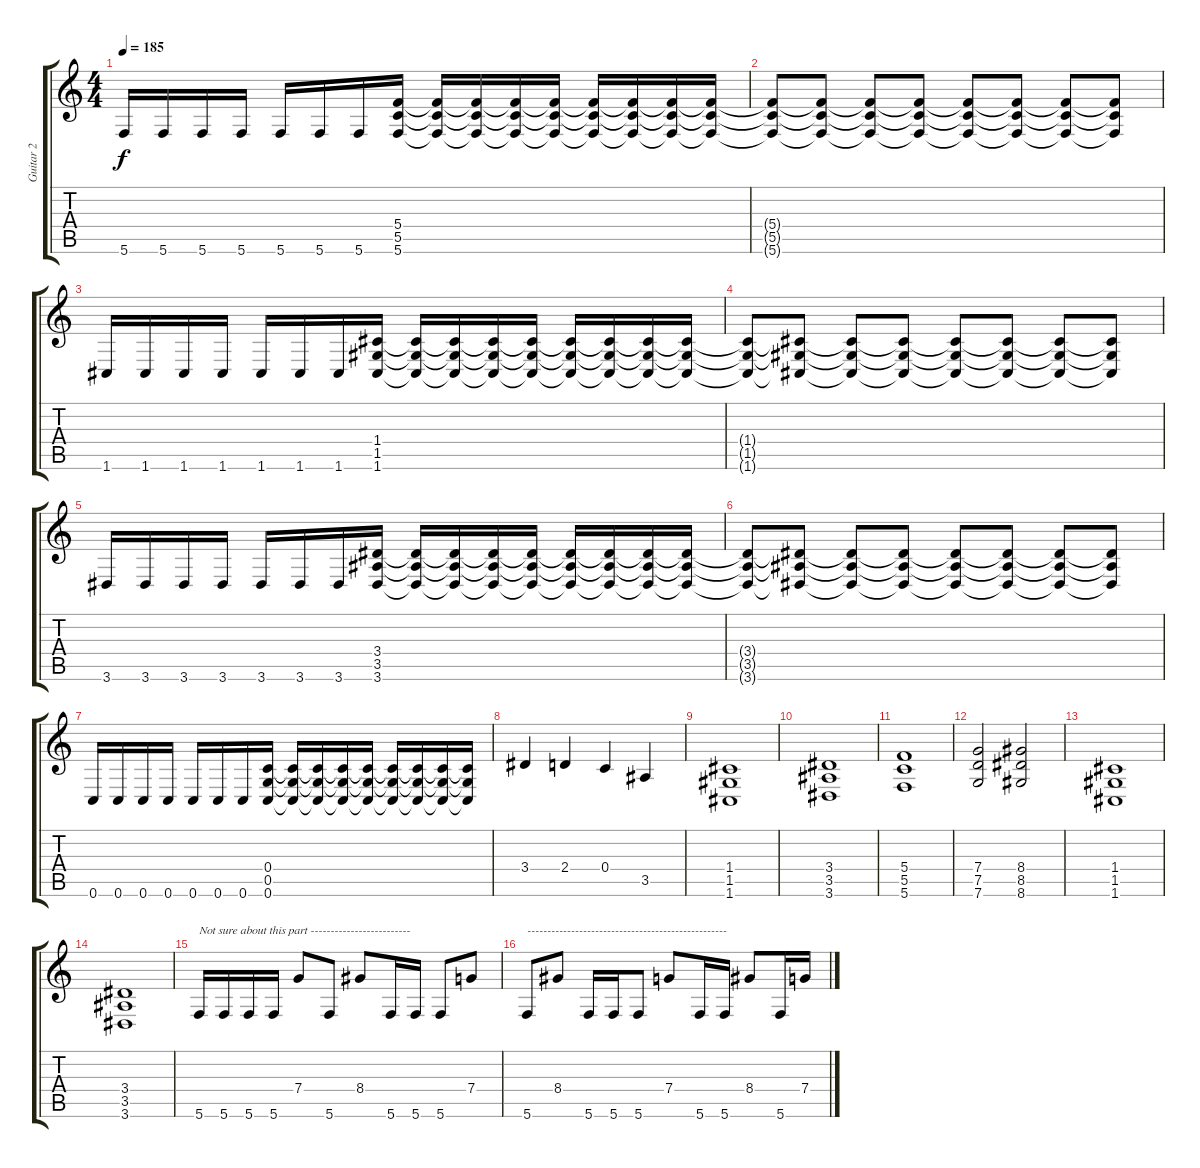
\track ("Guitar 2" "Guitar 2") {instrument distortionguitar}
\staff {score tabs}
\tuning (D4 A3 F3 C3 G2 C2) {hide}
\ts (4 4)
\tempo 185
\clef g2
\ks c
5.6.16{dy f} 5.6.16 5.6.16 5.6.16 5.6.16 5.6.16 5.6.16 (5.4 5.5 5.6).16 (5.4{t} 5.5{t} 5.6{t}).16 (5.4{t} 5.5{t} 5.6{t}).16 (5.4{t} 5.5{t} 5.6{t}).16 (5.4{t} 5.5{t} 5.6{t}).16 (5.4{t} 5.5{t} 5.6{t}).16 (5.4{t} 5.5{t} 5.6{t}).16 (5.4{t} 5.5{t} 5.6{t}).16 (5.4{t} 5.5{t} 5.6{t}).16 |
(5.4{t} 5.5{t} 5.6{t}).8 (5.4{t} 5.5{t} 5.6{t}).8 (5.4{t} 5.5{t} 5.6{t}).8 (5.4{t} 5.5{t} 5.6{t}).8 (5.4{t} 5.5{t} 5.6{t}).8 (5.4{t} 5.5{t} 5.6{t}).8 (5.4{t} 5.5{t} 5.6{t}).8 (5.4{t} 5.5{t} 5.6{t}).8 |
1.6.16 1.6.16 1.6.16 1.6.16 1.6.16 1.6.16 1.6.16 (1.4 1.5 1.6).16 (1.4{t} 1.5{t} 1.6{t}).16 (1.4{t} 1.5{t} 1.6{t}).16 (1.4{t} 1.5{t} 1.6{t}).16 (1.4{t} 1.5{t} 1.6{t}).16 (1.4{t} 1.5{t} 1.6{t}).16 (1.4{t} 1.5{t} 1.6{t}).16 (1.4{t} 1.5{t} 1.6{t}).16 (1.4{t} 1.5{t} 1.6{t}).16 |
(1.4{t} 1.5{t} 1.6{t}).8 (1.4{t} 1.5{t} 1.6{t}).8 (1.4{t} 1.5{t} 1.6{t}).8 (1.4{t} 1.5{t} 1.6{t}).8 (1.4{t} 1.5{t} 1.6{t}).8 (1.4{t} 1.5{t} 1.6{t}).8 (1.4{t} 1.5{t} 1.6{t}).8 (1.4{t} 1.5{t} 1.6{t}).8 |
3.6.16 3.6.16 3.6.16 3.6.16 3.6.16 3.6.16 3.6.16 (3.4 3.5 3.6).16 (3.4{t} 3.5{t} 3.6{t}).16 (3.4{t} 3.5{t} 3.6{t}).16 (3.4{t} 3.5{t} 3.6{t}).16 (3.4{t} 3.5{t} 3.6{t}).16 (3.4{t} 3.5{t} 3.6{t}).16 (3.4{t} 3.5{t} 3.6{t}).16 (3.4{t} 3.5{t} 3.6{t}).16 (3.4{t} 3.5{t} 3.6{t}).16 |
(3.4{t} 3.5{t} 3.6{t}).8 (3.4{t} 3.5{t} 3.6{t}).8 (3.4{t} 3.5{t} 3.6{t}).8 (3.4{t} 3.5{t} 3.6{t}).8 (3.4{t} 3.5{t} 3.6{t}).8 (3.4{t} 3.5{t} 3.6{t}).8 (3.4{t} 3.5{t} 3.6{t}).8 (3.4{t} 3.5{t} 3.6{t}).8 |
0.6.16 0.6.16 0.6.16 0.6.16 0.6.16 0.6.16 0.6.16 (0.4 0.5 0.6).16 (0.4{t} 0.5{t} 0.6{t}).16 (0.4{t} 0.5{t} 0.6{t}).16 (0.4{t} 0.5{t} 0.6{t}).16 (0.4{t} 0.5{t} 0.6{t}).16 (0.4{t} 0.5{t} 0.6{t}).16 (0.4{t} 0.5{t} 0.6{t}).16 (0.4{t} 0.5{t} 0.6{t}).16 (0.4{t} 0.5{t} 0.6{t}).16 |
3.4.4 2.4.4 0.4.4 3.5.4 |
(1.4 1.5 1.6).1 |
(3.4 3.5 3.6).1 |
(5.4 5.5 5.6).1 |
(7.4 7.5 7.6).2 (8.4 8.5 8.6).2 |
(1.4 1.5 1.6).1 |
(3.4 3.5 3.6).1 |
5.6.16{txt "Not sure about this part -------------------------"} 5.6.16 5.6.16 5.6.16 7.4.8 5.6.8 8.4.8 5.6.16 5.6.16 5.6.8 7.4.8 |
5.6.8{txt "--------------------------------------------------"} 8.4.8 5.6.16 5.6.16 5.6.8 7.4.8 5.6.16 5.6.16 8.4.8 5.6.16 7.4.16
